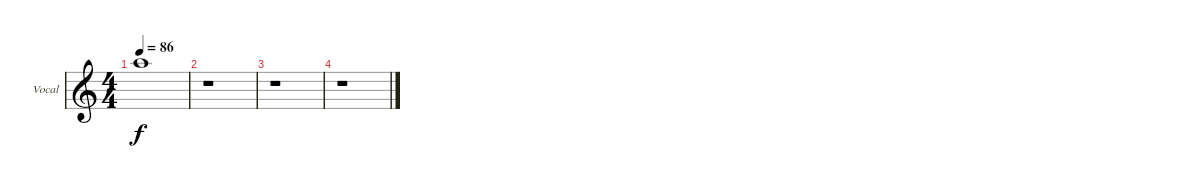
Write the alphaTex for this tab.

\bracketExtendMode groupsimilarinstruments
\firstSystemTrackNameOrientation horizontal
\otherSystemsTrackNameOrientation horizontal
\track ("Vocals (Hodgson/Davies)" "Vocal") {instrument electricguitarclean}
\staff {score}
\tuning (E4 B3 G3 D3 A2 E2 B1)
\ts (4 4)
\tempo 86
\clef g2
\scale
0.333333
\ks c
5.1{t}.1{dy f} |
\scale
0.333333 r.1 |
r.1 |
r.1
